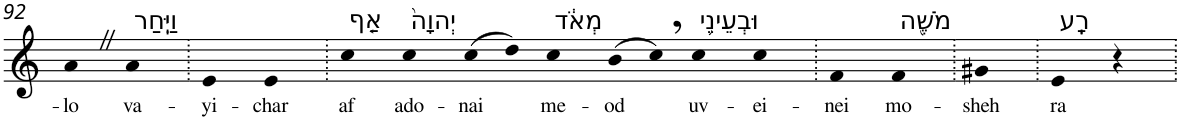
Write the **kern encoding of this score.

**kern	**text
*part1	*part1
*staff1	*staff1
*I"Piano	*
*I'Pno	*
!!LO:PB:g=z
*clefG2	*
*k[]	*
=92	=92
!	!LO:LY:b
4aZ	-lo
!LO:TX:a:t=וַיִּֽחַר	!
!	!LO:LY:b
4a	va-
=93.	=93.
!	!LO:LY:b
4e	-yi-
!	!LO:LY:b
4e	-char
=94.	=94.
!LO:TX:a:t=אַ֤ף	!
!	!LO:LY:b
4cc	af
!LO:TX:a:t=יְהוָה֙	!
!	!LO:LY:b
4cc	ado-
!	!LO:LY:b
(>8cc	-nai
8dd)	.
!LO:TX:a:t=מְאֹ֔ד	!
!	!LO:LY:b
4cc	me-
!	!LO:LY:b
(>8b	-od
8cc,)	.
!LO:TX:a:t=וּבְעֵינֵ֥י	!
!	!LO:LY:b
4cc	uv-
!	!LO:LY:b
4cc	-ei-
=95.	=95.
!	!LO:LY:b
4f	-nei
!LO:TX:a:t=מֹשֶׁ֖ה	!
!	!LO:LY:b
4f	mo-
=96.	=96.
!	!LO:LY:b
4g#X	-sheh
=97.	=97.
!LO:TX:a:t=רָֽע	!
!	!LO:LY:b
4e	ra
4r	.
=.	=.
*-	*-
